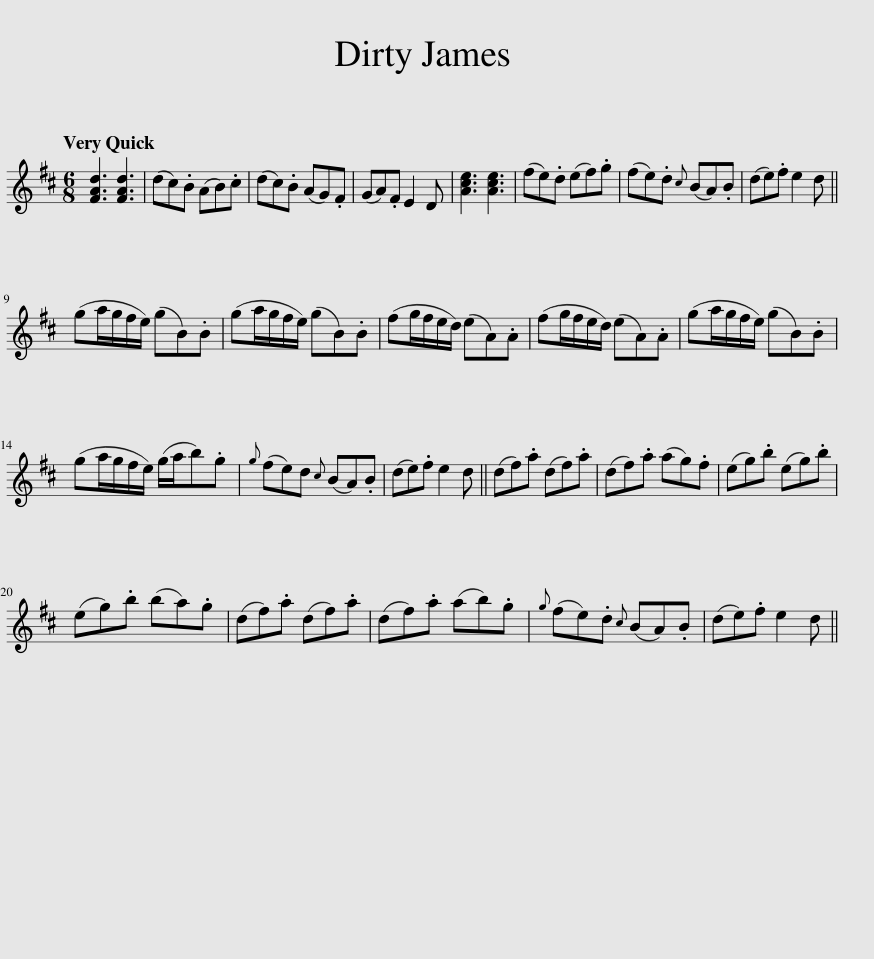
X:1
L:1/8
Q:1/4=120
M:6/8
I:linebreak $
K:D
V:1 treble
V:1
 [FAd]3 [FAd]3 | (dc).B (AB).c | (dc).B (AG).F | (GA).F E2 D | [Ace]3 [Ace]3 | %5
 (fe).d (ef).g | (fe).d{c} (BA).B | (de).f e2 d ||$ (ga/g/f/e/) (gB).B | (ga/g/f/e/) (gB).B | %10
 (fg/f/e/d/) (eA).A | (fg/f/e/d/) (eA).A | (ga/g/f/e/) (gB).B |$ (ga/g/f/e/) (g/a/b).g |{g} (fe)d{c} (BA).B | %15
 (de).f e2 d || (df).a (df).a | (df).a (ag).f | (eg).b (eg).b |$ (eg).b (ba).g | %20
 (df).a (df).a | (df).a (ab).g |{g} (fe).d{c} (BA).B | (de).f e2 d || %24
